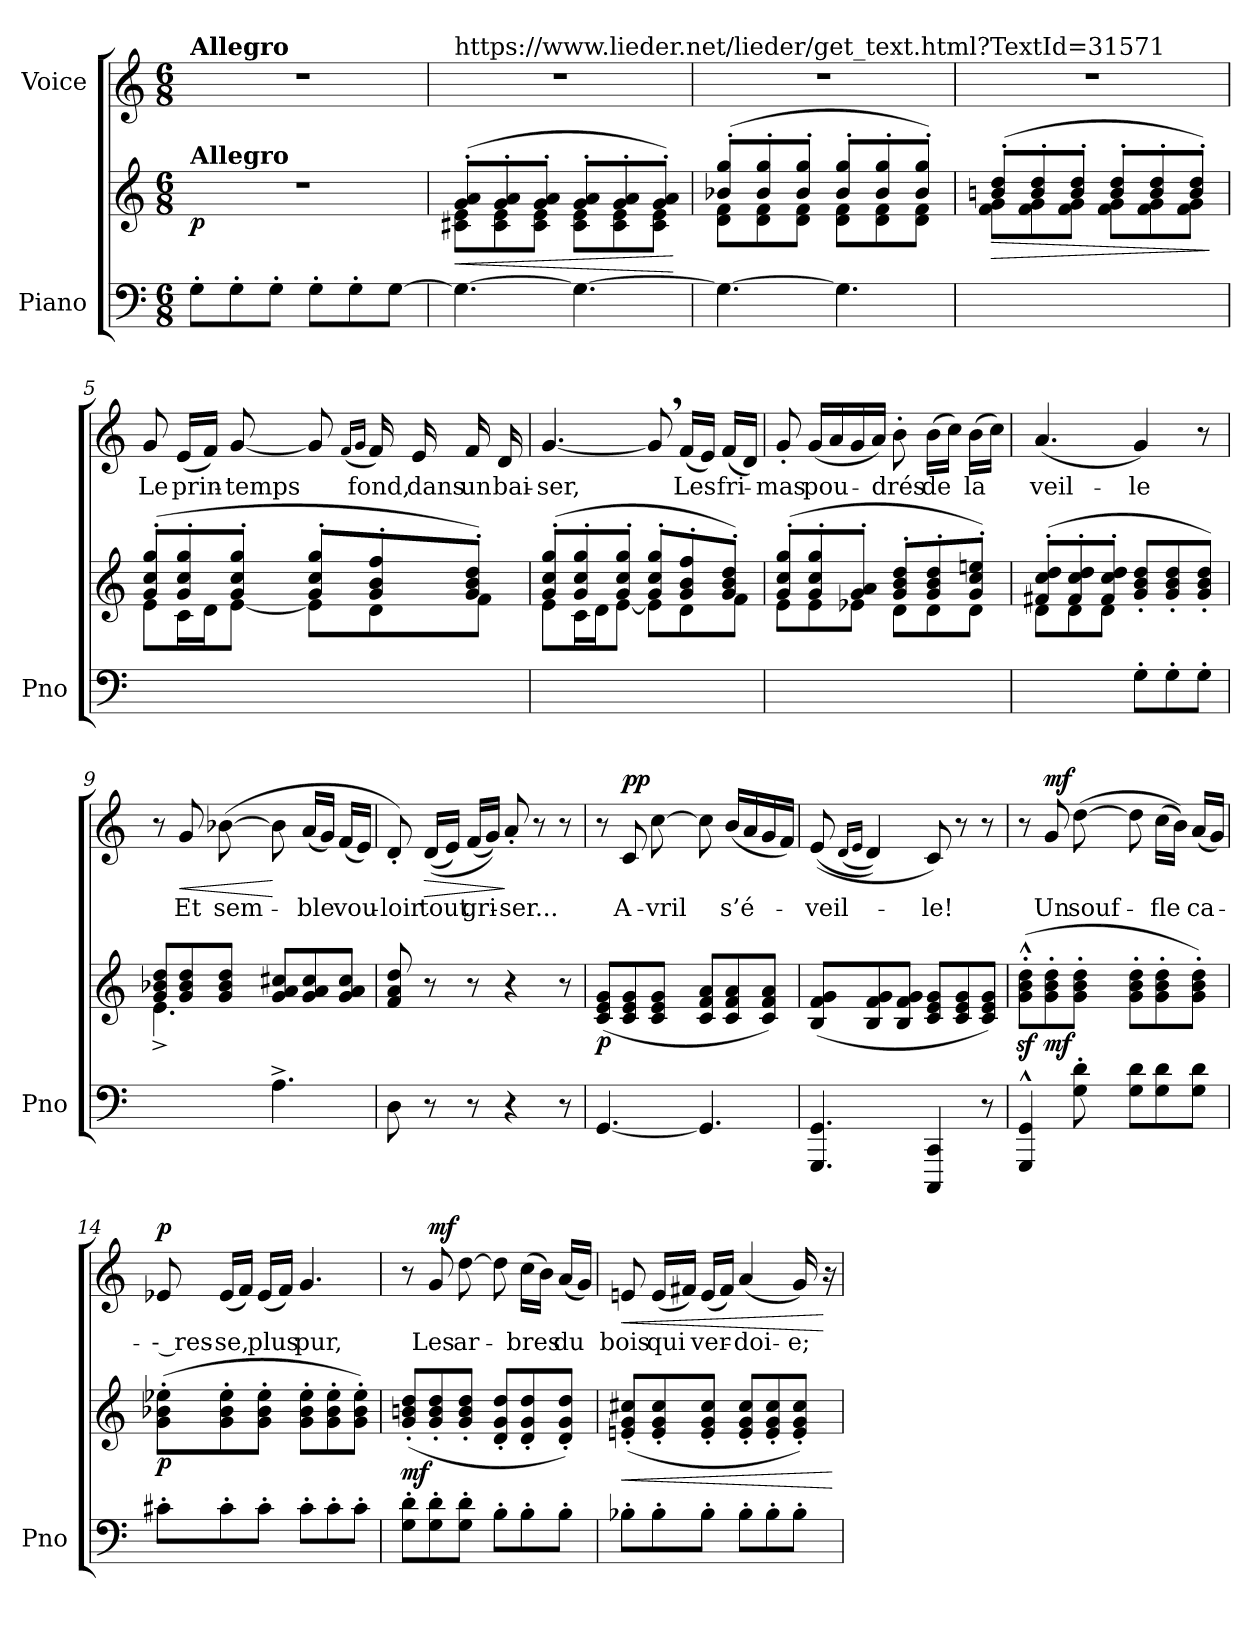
**kern	**kern	**dynam	**kern	**text	**dynam
*part2	*part2	*part2	*part1	*part1	*part1
*staff3	*staff2	*staff2/3	*staff1	*staff1	*staff1
*I"Piano	*	*	*I"Voice	*	*
*I'Pno	*	*	*	*	*
*clefF4	*clefG2	*	*clefG2	*	*
*k[]	*k[]	*	*k[]	*	*
*M6/8	*M6/8	*	*M6/8	*	*
*MM108	*MM108	*	*MM108	*	*
=1	=1	=1	=1	=1	=1
!	!	!	!LO:TX:a:B:t=Allegro	!	!
!	!LO:TX:a:B:t=Allegro	!	!	!	!
!	!	!LO:DY:b	!	!	!
8G'\L	2.r	p	2.r	.	.
8G'\	.	.	.	.	.
8G'\J	.	.	.	.	.
8G'\L	.	.	.	.	.
8G'\	.	.	.	.	.
[8G\J	.	.	.	.	.
=2	=2	=2	=2	=2	=2
!	!	!	!LO:TX:a:t=https&colon;//www.lieder.net/lieder/get_text.html?TextId=31571	!	!
!	!LO:TX:b:i:t=m.g.	!	!	!	!
!	!	!LO:HP:b	!	!	!
*	*^	*	*	*	*
4.G\_	(8g/' 8a/'L	8c#X\ 8e\L	<	2.r	.	.
.	8g/' 8a/'	8c#\ 8e\	.	.	.	.
.	8g/' 8a/'J	8c#\ 8e\J	.	.	.	.
4.G\_	8g/' 8a/'L	8c#\ 8e\L	.	.	.	.
.	8g/' 8a/'	8c#\ 8e\	.	.	.	.
.	8g/' 8a/'J)	8c#\ 8e\J	.	.	.	.
*	*v	*v	*	*	*	*
.	.	[	.	.	.
=3	=3	=3	=3	=3	=3
*	*^	*	*	*	*
4.G\_	(8b-X/' 8gg/'L	8d\ 8f\L	.	2.r	.	.
.	8b-/' 8gg/'	8d\ 8f\	.	.	.	.
.	8b-/' 8gg/'J	8d\ 8f\J	.	.	.	.
4.G\]	8b-/' 8gg/'L	8d\ 8f\L	.	.	.	.
.	8b-/' 8gg/'	8d\ 8f\	.	.	.	.
.	8b-/' 8gg/'J)	8d\ 8f\J	.	.	.	.
=4	=4	=4	=4	=4	=4	=4
!	!	!	!LO:HP:b	!	!	!
2.ryy	(>8bn/'> 8dd/'>L	8f\ 8g\L	>	2.r	.	.
.	8b/'> 8dd/'>	8f\ 8g\	.	.	.	.
.	8b/'> 8dd/'>J	8f\ 8g\J	.	.	.	.
.	8b/'> 8dd/'>L	8f\ 8g\L	.	.	.	.
.	8b/'> 8dd/'>	8f\ 8g\	.	.	.	.
.	8b/'> 8dd/'>J)	8f\ 8g\J	.	.	.	.
*	*v	*v	*	*	*	*
.	.	]	.	.	.
=5	=5	=5	=5	=5	=5
*	*^	*	*	*	*
!	!	!	!LO:DY:b	!	!	!
!	!	!	!LO:DY:n=1:b	!	!	!LO:DY:a
!	!	!	!	!	!	!LO:DY:n=1:a
2.ryy	(>8g/'> 8cc/'> 8gg/'>L	8e\L	p other-dynamics	8g/	Le	p other-dynamics
.	8g/'> 8cc/'> 8gg/'>	16c\L	.	(16e/LL	prin-	.
.	.	16d\J	.	16f/JJ)	.	.
.	8g/'> 8cc/'> 8gg/'>J	[<8e\J	.	[8g/	-temps	.
.	8g/'> 8cc/'> 8gg/'>L	8e\L]	.	8g/]	.	.
.	.	.	.	(16qf/LL	.	.
.	.	.	.	16qg/JJ	.	.
.	8g/'> 8b/'> 8ff/'>	8d\	.	16f/)	fond,	.
.	.	.	.	16e/	dans	.
.	8g/'> 8b/'> 8dd/'>J)	8f\J	.	16f/	un	.
.	.	.	.	16d/	bai-	.
=6	=6	=6	=6	=6	=6	=6
2.ryy	(>8g/'> 8cc/'> 8gg/'>L	8e\L	.	[4.g/	-ser,	.
.	8g/'> 8cc/'> 8gg/'>	16c\L	.	.	.	.
.	.	16d\J	.	.	.	.
.	8g/'> 8cc/'> 8gg/'>J	[<8e\J	.	.	.	.
.	8g/'> 8cc/'> 8gg/'>L	8e\L]	.	8g,/]	.	.
.	8g/'> 8b/'> 8ff/'>	8d\	.	(16f/LL	Les	.
.	.	.	.	16e/JJ)	.	.
.	8g/'> 8b/'> 8dd/'>J)	8f\J	.	(16f/LL	fri-	.
.	.	.	.	16d/JJ)	.	.
=7	=7	=7	=7	=7	=7	=7
2.ryy	(>8g/'> 8cc/'> 8gg/'>L	8e\L	.	8g'>/	-mas	.
.	8g/'> 8cc/'> 8gg/'>	8e\	.	(16g/LL	pou-	.
.	.	.	.	16a/	.	.
.	8g/'> 8a/'>J	8e-X\J	.	16g/	.	.
.	.	.	.	16a/JJ)	.	.
.	8g/'> 8b/'> 8dd/'>L	8d\L	.	8b'\	-drés	.
.	8g/'> 8b/'> 8dd/'>	8d\	.	(16b\LL	de	.
.	.	.	.	16cc\JJ)	.	.
.	8g/'> 8cc/'> 8een/'>J)	8d\J	.	(16b\LL	la	.
.	.	.	.	16cc\JJ)	.	.
=8	=8	=8	=8	=8	=8	=8
4.ryy	(>8f#X/'> 8cc/'> 8dd/'>L	8d\L	.	(4.a/	veil-	.
.	8f#/'> 8cc/'> 8dd/'>	8d\	.	.	.	.
.	8f#/'> 8cc/'> 8dd/'>J	8d\J	.	.	.	.
8G'\L	8g/'> 8b/'> 8dd/'>L	4.ryy	.	4g/)	-le	.
8G'\	8g/'> 8b/'> 8dd/'>	.	.	.	.	.
8G'\J	8g/'> 8b/'> 8dd/'>J)	.	.	8r	.	.
=9	=9	=9	=9	=9	=9	=9
4.ryy	8g/ 8b-X/ 8dd/L	4.e^<\	.	8r	.	.
!	!	!	!	!	!	!LO:HP:b
.	8g/ 8b-/ 8dd/	.	.	8g/	Et	<
.	8g/ 8b-/ 8dd/J	.	.	([8b-X\	sem-	.
4.A^\	8g/ 8a/ 8cc#X/L	4.ryy	.	8b-\]	.	[
.	8g/ 8a/ 8cc#/	.	.	(16a/LL	-ble	.
.	.	.	.	16g/JJ)	.	.
.	8g/ 8a/ 8cc#/J	.	.	(16f/LL	vou-	.
.	.	.	.	16e/JJ)	.	.
*	*v	*v	*	*	*	*
=10	=10	=10	=10	=10	=10
8D\	8f/ 8a/ 8dd/	.	8d'/)	-loir	.
!	!	!	!	!	!LO:HP:b
8r	8r	.	((>16d/LL	tout	>
.	.	.	16e/JJ)	.	.
8r	8r	.	(16f/LL	gri-	.
.	.	.	16g/JJ))	.	.
4r	4r	.	8a'/	-ser...	]
.	.	.	8r	.	.
8r	8r	.	8r	.	.
=11	=11	=11	=11	=11	=11
!	!	!LO:DY:b	!	!	!
[4.GG/	(8c/ 8e/ 8g/L	p	8r	.	.
!	!	!	!	!	!LO:DY:a
.	8c/ 8e/ 8g/	.	8c/	A-	pp
.	8c/ 8e/ 8g/J	.	[8cc\	-vril	.
4.GG/]	8c/ 8f/ 8a/L	.	8cc\]	.	.
.	8c/ 8f/ 8a/	.	(16b/LL	s’é-	.
.	.	.	16a/	.	.
.	8c/ 8f/ 8a/J)	.	16g/	.	.
.	.	.	16f/JJ)	.	.
=12	=12	=12	=12	=12	=12
4.GGG/ 4.GG/	(8B/ 8f/ 8g/L	.	((>8e/	-veil-	.
.	.	.	(16qd/LL	.	.
.	.	.	16qe/JJ	.	.
.	8B/ 8f/ 8g/	.	4d/))	.	.
.	8B/ 8f/ 8g/J	.	.	.	.
4CCC/ 4CC/	8c/ 8e/ 8g/L	.	8c/)	-le!	.
.	8c/ 8e/ 8g/	.	8r	.	.
8r	8c/ 8e/ 8g/J)	.	8r	.	.
=13	=13	=13	=13	=13	=13
4GGG/^^ 4GG/^^	(8g\z<'^^ 8b\z<'^^ 8dd\z<'^^L	.	8r	.	.
!	!	!LO:DY:b	!	!	!LO:DY:a
.	8g\' 8b\' 8dd\'	mf	8g/	Un	mf
8G\' 8d\'	8g\' 8b\' 8dd\'J	.	([8dd\	souf-	.
8G\ 8d\L	8g\' 8b\' 8dd\'L	.	8dd\]	.	.
8G\ 8d\	8g\' 8b\' 8dd\'	.	(16cc\LL	-fle	.
.	.	.	16b\JJ))	.	.
8G\ 8d\J	8g\' 8b\' 8dd\'J)	.	(16a/LL	ca-	.
.	.	.	16g/JJ)	.	.
=14	=14	=14	=14	=14	=14
!	!	!LO:DY:b	!	!	!LO:DY:a
8c#X'\L	(8g\' 8b-X\' 8ee-X\'L	p	8e-X/	-- res-	p
8c#'\	8g\' 8b-\' 8ee-\'	.	(16e-/LL	-se,	.
.	.	.	16f/JJ)	.	.
8c#'\J	8g\' 8b-\' 8ee-\'J	.	(16e-/LL	plus	.
.	.	.	16f/JJ)	.	.
8c#'\L	8g\' 8b-\' 8ee-\'L	.	4.g/	pur,	.
8c#'\	8g\' 8b-\' 8ee-\'	.	.	.	.
8c#'\J	8g\' 8b-\' 8ee-\'J)	.	.	.	.
=15	=15	=15	=15	=15	=15
!	!	!LO:DY:b	!	!	!
8G\' 8d\'L	(8g/' 8bn/' 8dd/'L	mf	8r	.	.
!	!	!	!	!	!LO:DY:a
8G\' 8d\'	8g/' 8b/' 8dd/'	.	8g/	Les	mf
8G\' 8d\'J	8g/' 8b/' 8dd/'J	.	[8dd\	ar-	.
8B'\L	8d/' 8g/' 8dd/'L	.	8dd\]	.	.
8B'\	8d/' 8g/' 8dd/'	.	(16cc\LL	-bres	.
.	.	.	16b\JJ)	.	.
8B'\J	8d/' 8g/' 8dd/'J)	.	(16a/LL	du	.
.	.	.	16g/JJ)	.	.
=16	=16	=16	=16	=16	=16
!	!	!LO:HP:b	!	!	!LO:HP:b
8B-X'\L	(8en/' 8g/' 8cc#X/'L	<	8en/	bois	<
8B-'\	8e/' 8g/' 8cc#/'	.	(16e/LL	qui	.
.	.	.	16f#X/JJ)	.	.
8B-'\J	8e/' 8g/' 8cc#/'J	.	(16e/LL	ver-	.
.	.	.	16f#/JJ)	.	.
8B-'\L	8e/' 8g/' 8cc#/'L	.	(4a/	-doi-	.
8B-'\	8e/' 8g/' 8cc#/'	.	.	.	.
8B-'\J	8e/' 8g/' 8cc#/'J)	.	16g/)	-e;	.
.	.	.	16r	.	[
.	.	[	.	.	.
=	=	=	=	=	=
*-	*-	*-	*-	*-	*-
